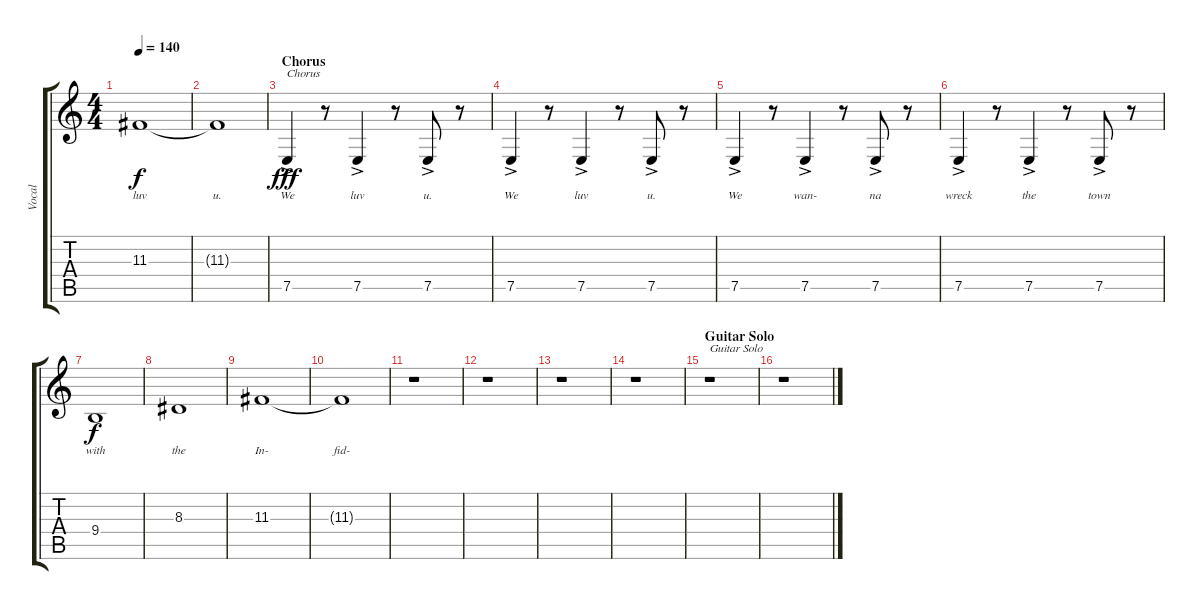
\track ("Vocal" "Vocal") {instrument lead1square}
\staff {score tabs}
\tuning (E4 B3 G3 D3 A2 E2) {hide}
\ts (4 4)
\tempo 140
\clef g2
\ks c
11.3.1{lyrics (0 "luv") lyrics (1 "") lyrics (2 "") lyrics (3 "") lyrics (4 "") dy f} |
11.3{t}.1{lyrics (0 "u.") lyrics (1 "") lyrics (2 "") lyrics (3 "") lyrics (4 "")} |
\section ("" "Chorus")
7.5{ac}.4{txt "Chorus" lyrics (0 "We") lyrics (1 "") lyrics (2 "") lyrics (3 "") lyrics (4 "") dy fff instrument lead1square} r.8 7.5{ac}.4{lyrics (0 "luv") lyrics (1 "") lyrics (2 "") lyrics (3 "") lyrics (4 "")} r.8 7.5{ac}.8{lyrics (0 "u.") lyrics (1 "") lyrics (2 "") lyrics (3 "") lyrics (4 "")} r.8 |
7.5{ac}.4{lyrics (0 "We") lyrics (1 "") lyrics (2 "") lyrics (3 "") lyrics (4 "")} r.8 7.5{ac}.4{lyrics (0 "luv") lyrics (1 "") lyrics (2 "") lyrics (3 "") lyrics (4 "")} r.8 7.5{ac}.8{lyrics (0 "u.") lyrics (1 "") lyrics (2 "") lyrics (3 "") lyrics (4 "")} r.8 |
7.5{ac}.4{lyrics (0 "We") lyrics (1 "") lyrics (2 "") lyrics (3 "") lyrics (4 "")} r.8 7.5{ac}.4{lyrics (0 "wan-") lyrics (1 "") lyrics (2 "") lyrics (3 "") lyrics (4 "")} r.8 7.5{ac}.8{lyrics (0 "na") lyrics (1 "") lyrics (2 "") lyrics (3 "") lyrics (4 "")} r.8 |
7.5{ac}.4{lyrics (0 "wreck") lyrics (1 "") lyrics (2 "") lyrics (3 "") lyrics (4 "")} r.8 7.5{ac}.4{lyrics (0 "the") lyrics (1 "") lyrics (2 "") lyrics (3 "") lyrics (4 "")} r.8 7.5{ac}.8{lyrics (0 "town") lyrics (1 "") lyrics (2 "") lyrics (3 "") lyrics (4 "")} r.8 |
9.4.1{lyrics (0 "with") lyrics (1 "") lyrics (2 "") lyrics (3 "") lyrics (4 "") dy f instrument lead6voice} |
8.3.1{lyrics (0 "the") lyrics (1 "") lyrics (2 "") lyrics (3 "") lyrics (4 "")} |
11.3.1{lyrics (0 "In-") lyrics (1 "") lyrics (2 "") lyrics (3 "") lyrics (4 "")} |
11.3{t}.1{lyrics (0 "fid-") lyrics (1 "") lyrics (2 "") lyrics (3 "") lyrics (4 "")} |
r.1 |
r.1 |
r.1 |
r.1 |
\section ("" "Guitar Solo")
r.1{txt "Guitar Solo"} |
r.1
